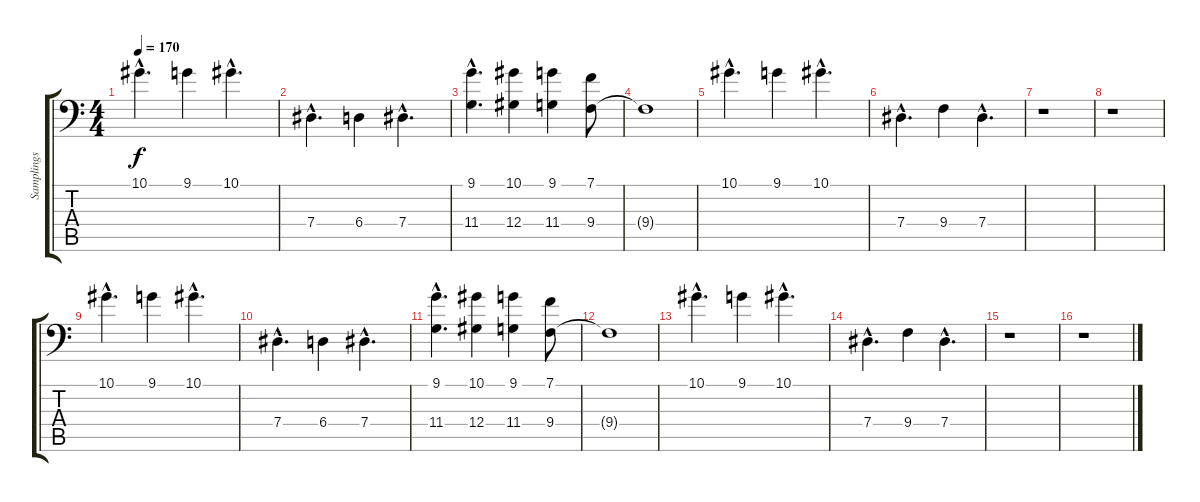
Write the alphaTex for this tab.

\track ("Samplings" "Samplings") {instrument pad8sweep}
\staff {score tabs}
\tuning (Bb3 F3 Db3 Ab2 Eb2 Bb1) {hide}
\ts (4 4)
\tempo 170
\clef f4
\ks c
10.1{hac}.4{d dy f instrument pad8sweep} 9.1.4 10.1{hac}.4{d} |
7.4{hac}.4{d} 6.4.4 7.4{hac}.4{d} |
(9.1{hac} 11.4{hac}).4{d} (10.1 12.4).4 (9.1 11.4).4 (7.1 9.4).8 |
9.4{t}.1 |
10.1{hac}.4{d} 9.1.4 10.1{hac}.4{d} |
7.4{hac}.4{d} 9.4.4 7.4{hac}.4{d} |
r.1 |
r.1 |
10.1{hac}.4{d} 9.1.4 10.1{hac}.4{d} |
7.4{hac}.4{d} 6.4.4 7.4{hac}.4{d} |
(9.1{hac} 11.4{hac}).4{d} (10.1 12.4).4 (9.1 11.4).4 (7.1 9.4).8 |
9.4{t}.1 |
10.1{hac}.4{d} 9.1.4 10.1{hac}.4{d} |
7.4{hac}.4{d} 9.4.4 7.4{hac}.4{d} |
r.1 |
r.1
